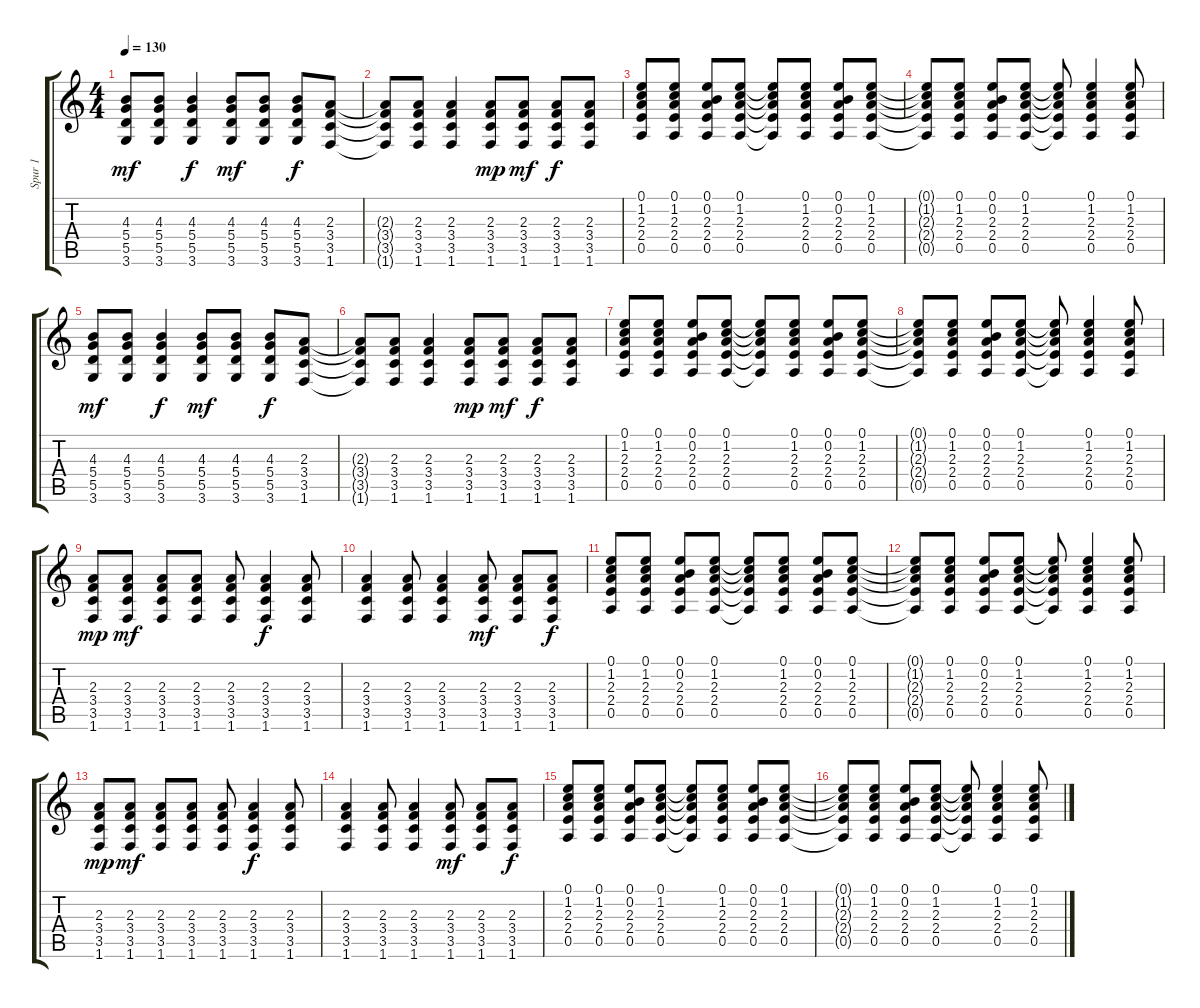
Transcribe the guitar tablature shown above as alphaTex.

\track ("Spur 1" "Spur 1") {instrument acousticguitarsteel}
\staff {score tabs}
\tuning (E4 B3 G3 D3 A2 E2) {hide}
\ts (4 4)
\tempo 130
\clef g2
\ks c
(4.3 5.4 5.5 3.6).8{dy mf} (4.3 5.4 5.5 3.6).8 (4.3 5.4 5.5 3.6).4{dy f} (4.3 5.4 5.5 3.6).8{dy mf} (4.3 5.4 5.5 3.6).8 (4.3 5.4 5.5 3.6).8{dy f} (2.3 3.4 3.5 1.6).8 |
(2.3{t} 3.4{t} 3.5{t} 1.6{t}).8 (2.3 3.4 3.5 1.6).8 (2.3 3.4 3.5 1.6).4 (2.3 3.4 3.5 1.6).8{dy mp} (2.3 3.4 3.5 1.6).8{dy mf} (2.3 3.4 3.5 1.6).8{dy f} (2.3 3.4 3.5 1.6).8 |
(0.1 1.2 2.3 2.4 0.5).8 (0.1 1.2 2.3 2.4 0.5).8 (0.1 0.2 2.3 2.4 0.5).8 (0.1 1.2 2.3 2.4 0.5).8 (0.1{t} 1.2{t} 2.3{t} 2.4{t} 0.5{t}).8 (0.1 1.2 2.3 2.4 0.5).8 (0.1 0.2 2.3 2.4 0.5).8 (0.1 1.2 2.3 2.4 0.5).8 |
(0.1{t} 1.2{t} 2.3{t} 2.4{t} 0.5{t}).8 (0.1 1.2 2.3 2.4 0.5).8 (0.1 0.2 2.3 2.4 0.5).8 (0.1 1.2 2.3 2.4 0.5).8 (0.1{t} 1.2{t} 2.3{t} 2.4{t} 0.5{t}).8 (0.1 1.2 2.3 2.4 0.5).4 (0.1 1.2 2.3 2.4 0.5).8 |
(4.3 5.4 5.5 3.6).8{dy mf} (4.3 5.4 5.5 3.6).8 (4.3 5.4 5.5 3.6).4{dy f} (4.3 5.4 5.5 3.6).8{dy mf} (4.3 5.4 5.5 3.6).8 (4.3 5.4 5.5 3.6).8{dy f} (2.3 3.4 3.5 1.6).8 |
(2.3{t} 3.4{t} 3.5{t} 1.6{t}).8 (2.3 3.4 3.5 1.6).8 (2.3 3.4 3.5 1.6).4 (2.3 3.4 3.5 1.6).8{dy mp} (2.3 3.4 3.5 1.6).8{dy mf} (2.3 3.4 3.5 1.6).8{dy f} (2.3 3.4 3.5 1.6).8 |
(0.1 1.2 2.3 2.4 0.5).8 (0.1 1.2 2.3 2.4 0.5).8 (0.1 0.2 2.3 2.4 0.5).8 (0.1 1.2 2.3 2.4 0.5).8 (0.1{t} 1.2{t} 2.3{t} 2.4{t} 0.5{t}).8 (0.1 1.2 2.3 2.4 0.5).8 (0.1 0.2 2.3 2.4 0.5).8 (0.1 1.2 2.3 2.4 0.5).8 |
(0.1{t} 1.2{t} 2.3{t} 2.4{t} 0.5{t}).8 (0.1 1.2 2.3 2.4 0.5).8 (0.1 0.2 2.3 2.4 0.5).8 (0.1 1.2 2.3 2.4 0.5).8 (0.1{t} 1.2{t} 2.3{t} 2.4{t} 0.5{t}).8 (0.1 1.2 2.3 2.4 0.5).4 (0.1 1.2 2.3 2.4 0.5).8 |
(2.3 3.4 3.5 1.6).8{dy mp} (2.3 3.4 3.5 1.6).8{dy mf} (2.3 3.4 3.5 1.6).8 (2.3 3.4 3.5 1.6).8 (2.3 3.4 3.5 1.6).8 (2.3 3.4 3.5 1.6).4{dy f} (2.3 3.4 3.5 1.6).8 |
(2.3 3.4 3.5 1.6).4 (2.3 3.4 3.5 1.6).8 (2.3 3.4 3.5 1.6).4 (2.3 3.4 3.5 1.6).8{dy mf} (2.3 3.4 3.5 1.6).8 (2.3 3.4 3.5 1.6).8{dy f} |
(0.1 1.2 2.3 2.4 0.5).8 (0.1 1.2 2.3 2.4 0.5).8 (0.1 0.2 2.3 2.4 0.5).8 (0.1 1.2 2.3 2.4 0.5).8 (0.1{t} 1.2{t} 2.3{t} 2.4{t} 0.5{t}).8 (0.1 1.2 2.3 2.4 0.5).8 (0.1 0.2 2.3 2.4 0.5).8 (0.1 1.2 2.3 2.4 0.5).8 |
(0.1{t} 1.2{t} 2.3{t} 2.4{t} 0.5{t}).8 (0.1 1.2 2.3 2.4 0.5).8 (0.1 0.2 2.3 2.4 0.5).8 (0.1 1.2 2.3 2.4 0.5).8 (0.1{t} 1.2{t} 2.3{t} 2.4{t} 0.5{t}).8 (0.1 1.2 2.3 2.4 0.5).4 (0.1 1.2 2.3 2.4 0.5).8 |
(2.3 3.4 3.5 1.6).8{dy mp} (2.3 3.4 3.5 1.6).8{dy mf} (2.3 3.4 3.5 1.6).8 (2.3 3.4 3.5 1.6).8 (2.3 3.4 3.5 1.6).8 (2.3 3.4 3.5 1.6).4{dy f} (2.3 3.4 3.5 1.6).8 |
(2.3 3.4 3.5 1.6).4 (2.3 3.4 3.5 1.6).8 (2.3 3.4 3.5 1.6).4 (2.3 3.4 3.5 1.6).8{dy mf} (2.3 3.4 3.5 1.6).8 (2.3 3.4 3.5 1.6).8{dy f} |
(0.1 1.2 2.3 2.4 0.5).8 (0.1 1.2 2.3 2.4 0.5).8 (0.1 0.2 2.3 2.4 0.5).8 (0.1 1.2 2.3 2.4 0.5).8 (0.1{t} 1.2{t} 2.3{t} 2.4{t} 0.5{t}).8 (0.1 1.2 2.3 2.4 0.5).8 (0.1 0.2 2.3 2.4 0.5).8 (0.1 1.2 2.3 2.4 0.5).8 |
(0.1{t} 1.2{t} 2.3{t} 2.4{t} 0.5{t}).8 (0.1 1.2 2.3 2.4 0.5).8 (0.1 0.2 2.3 2.4 0.5).8 (0.1 1.2 2.3 2.4 0.5).8 (0.1{t} 1.2{t} 2.3{t} 2.4{t} 0.5{t}).8 (0.1 1.2 2.3 2.4 0.5).4 (0.1 1.2 2.3 2.4 0.5).8
